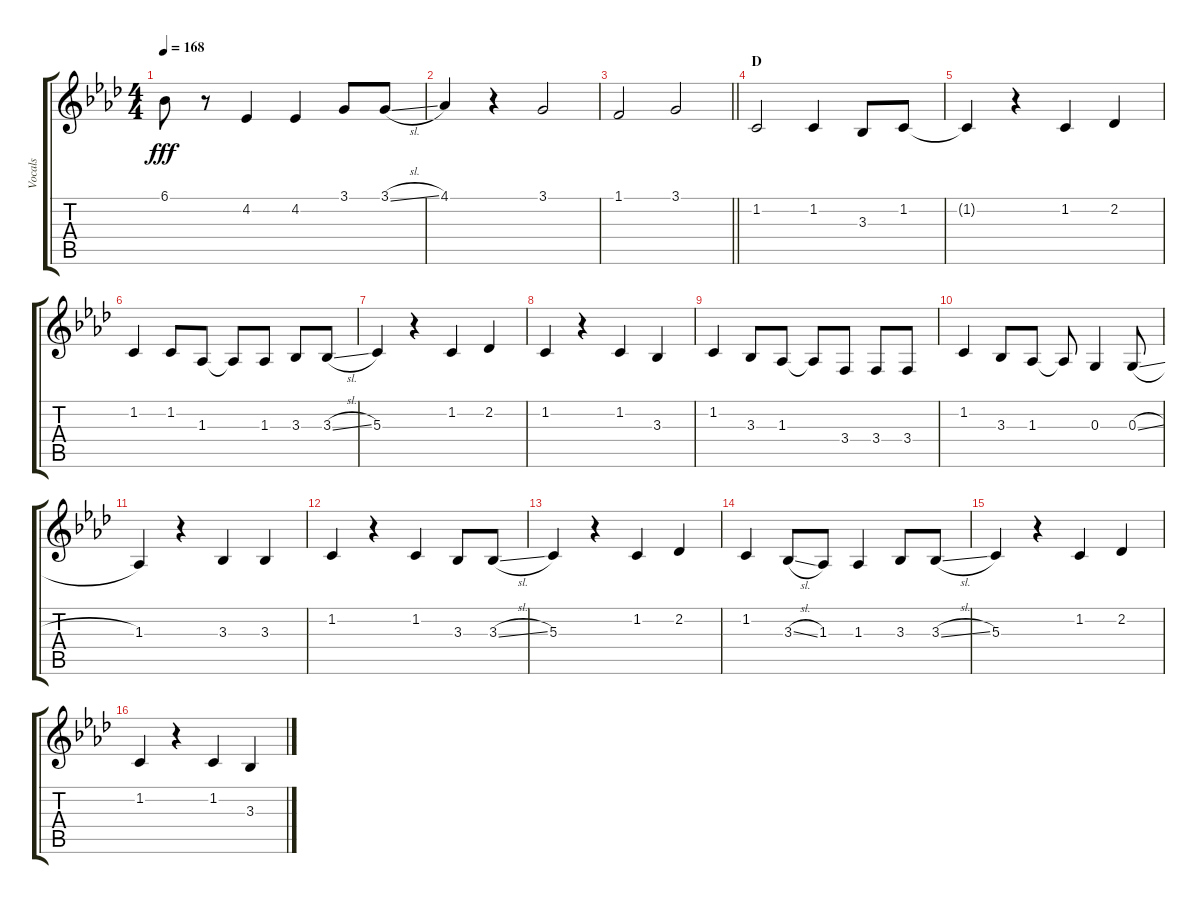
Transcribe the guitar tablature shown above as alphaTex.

\track ("Vocals" "Vocals") {instrument voiceoohs}
\staff {score tabs}
\tuning (E4 B3 G3 D3 A2 E2) {hide}
\ts (4 4)
\tempo 168
\clef g2
\ks ab
6.1{t}.8{dy fff} r.8 4.2.4 4.2.4 3.1.8 3.1{sl}.8 |
4.1.4 r.4 3.1.2 |
\barLineRight lightlight
1.1.2 3.1.2 |
\section ("" "D")
1.2.2 1.2.4 3.3.8 1.2.8 |
1.2{t}.4 r.4 1.2.4 2.2.4 |
1.2.4 1.2.8 1.3.8 1.3{t}.8 1.3.8 3.3.8 3.3{sl}.8 |
5.3.4 r.4 1.2.4 2.2.4 |
1.2.4 r.4 1.2.4 3.3.4 |
1.2.4 3.3.8 1.3.8 1.3{t}.8 3.4.8 3.4.8 3.4.8 |
1.2.4 3.3.8 1.3.8 1.3{t}.8 0.3.4 0.3{sl}.8 |
1.3.4 r.4 3.3.4 3.3.4 |
1.2.4 r.4 1.2.4 3.3.8 3.3{sl}.8 |
5.3.4 r.4 1.2.4 2.2.4 |
1.2.4 3.3{sl}.8 1.3.8 1.3.4 3.3.8 3.3{sl}.8 |
5.3.4 r.4 1.2.4 2.2.4 |
1.2.4 r.4 1.2.4 3.3.4
